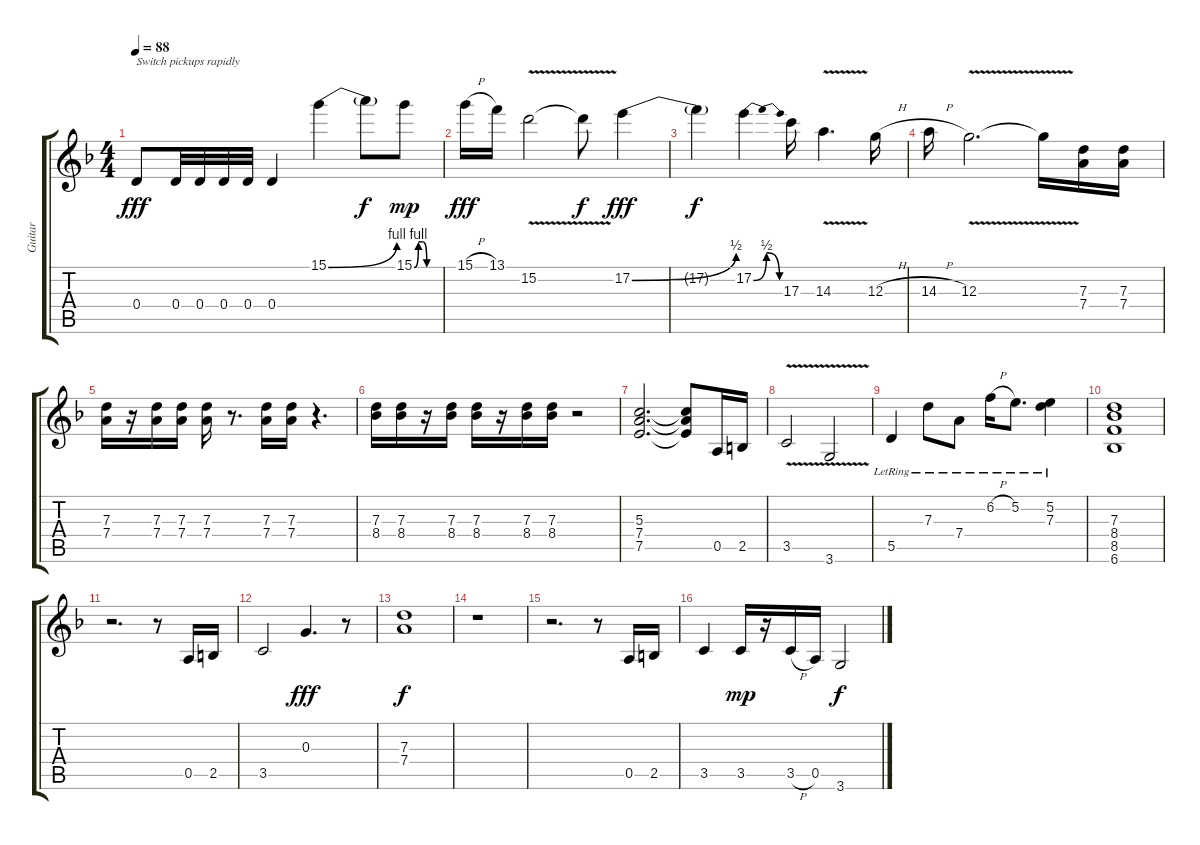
\track ("Guitar" "Guitar") {instrument electricguitarclean}
\staff {score tabs}
\tuning (E4 B3 G3 D3 A2 E2) {hide}
\ts (4 4)
\tempo 88
\clef g2
\ks dminor
0.4.8{txt "Switch pickups rapidly" dy fff} 0.4.32 0.4.32 0.4.32 0.4.32 0.4.4 15.1{be (bend 0 0 60 4)}.4 15.1{t}.8{dy f} 15.1{be (custom 0 0 10 4 20 4 30 0 60 0)}.8{dy mp} |
15.1{h}.16{dy fff} 13.1.16 15.2{v}.2 15.2{t}.8{dy f} 17.2{be (bend 0 0 60 2)}.4{dy fff} |
17.2{t}.4{dy f} 17.2{be (bendrelease 0 0 20 2 20 2 60 0)}.4 17.3.16 14.3{v}.4{d} 12.3{h}.16 |
14.3{h}.16 12.3{v}.2{d} 12.3{t}.16 (7.3 7.4).16 (7.3 7.4).16 |
(7.3 7.4).16 r.16 (7.3 7.4).16 (7.3 7.4).16 (7.3 7.4).16 r.8{d} (7.3 7.4).16 (7.3 7.4).16 r.4{d} |
(7.3 8.4).16 (7.3 8.4).16 r.16 (7.3 8.4).16 (7.3 8.4).16 r.16 (7.3 8.4).16 (7.3 8.4).16 r.2 |
(5.3 7.4 7.5).2{d} (5.3{t} 7.4{t} 7.5{t}).8 0.5.16 2.5.16 |
3.5{v}.2 3.6{v}.2 |
5.5{lr}.4 7.3{lr}.8 7.4{lr}.8 6.2{h lr}.16 5.2{lr}.8{d} (5.2 7.3{lr}).4 |
(7.3 8.4 8.5 6.6).1 |
r.2{d} r.8 0.5.16 2.5.16 |
3.5.2 0.3.4{d dy fff} r.8 |
(7.3 7.4).1{dy f} |
r.1 |
r.2{d} r.8 0.5.16 2.5.16 |
3.5.4 3.5.16{dy mp} r.16 3.5{h}.16 0.5.16 3.6.2{dy f}
